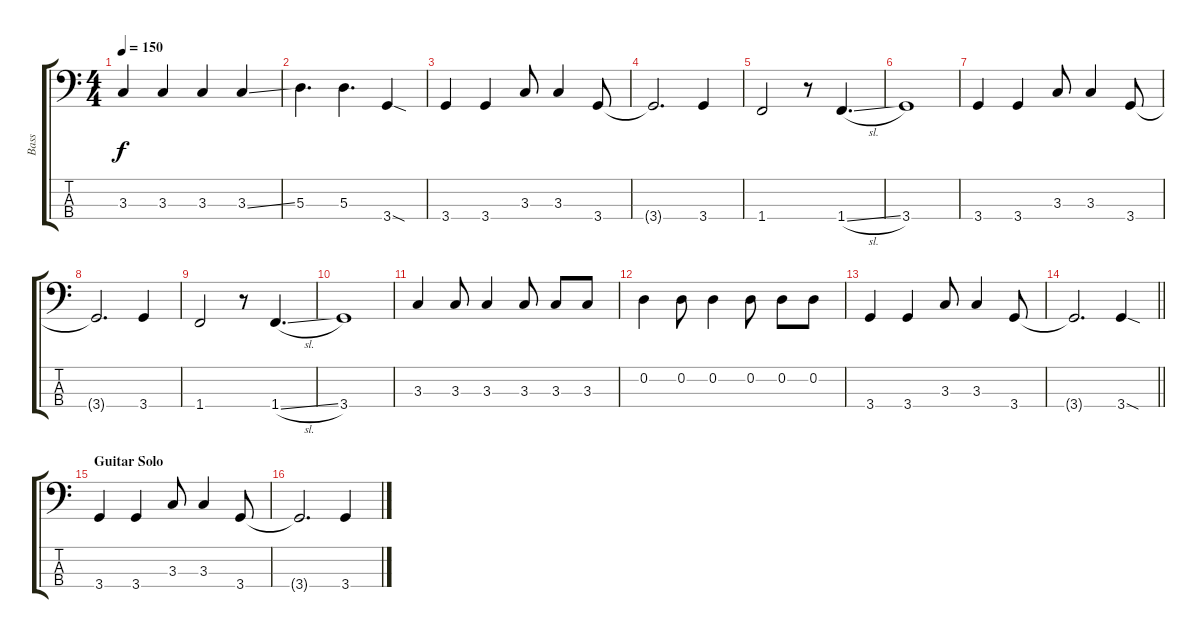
\track ("Bass" "Bass") {instrument electricbassfinger}
\staff {score tabs}
\tuning (G2 D2 A1 E1) {hide}
\ts (4 4)
\tempo 150
\clef f4
\ks c
3.3.4{dy f} 3.3.4 3.3.4 3.3{ss}.4 |
5.3.4{d} 5.3.4{d} 3.4{sod}.4 |
3.4.4 3.4.4 3.3.8 3.3.4 3.4.8 |
3.4{t}.2{d} 3.4.4 |
1.4.2 r.8 1.4{sl}.4{d} |
3.4.1 |
3.4.4 3.4.4 3.3.8 3.3.4 3.4.8 |
3.4{t}.2{d} 3.4.4 |
1.4.2 r.8 1.4{sl}.4{d} |
3.4.1 |
3.3.4 3.3.8 3.3.4 3.3.8 3.3.8 3.3.8 |
0.2.4 0.2.8 0.2.4 0.2.8 0.2.8 0.2.8 |
3.4.4 3.4.4 3.3.8 3.3.4 3.4.8 |
\barLineRight lightlight
3.4{t}.2{d} 3.4{sod}.4 |
\section ("" "Guitar Solo")
3.4.4 3.4.4 3.3.8 3.3.4 3.4.8 |
3.4{t}.2{d} 3.4.4
